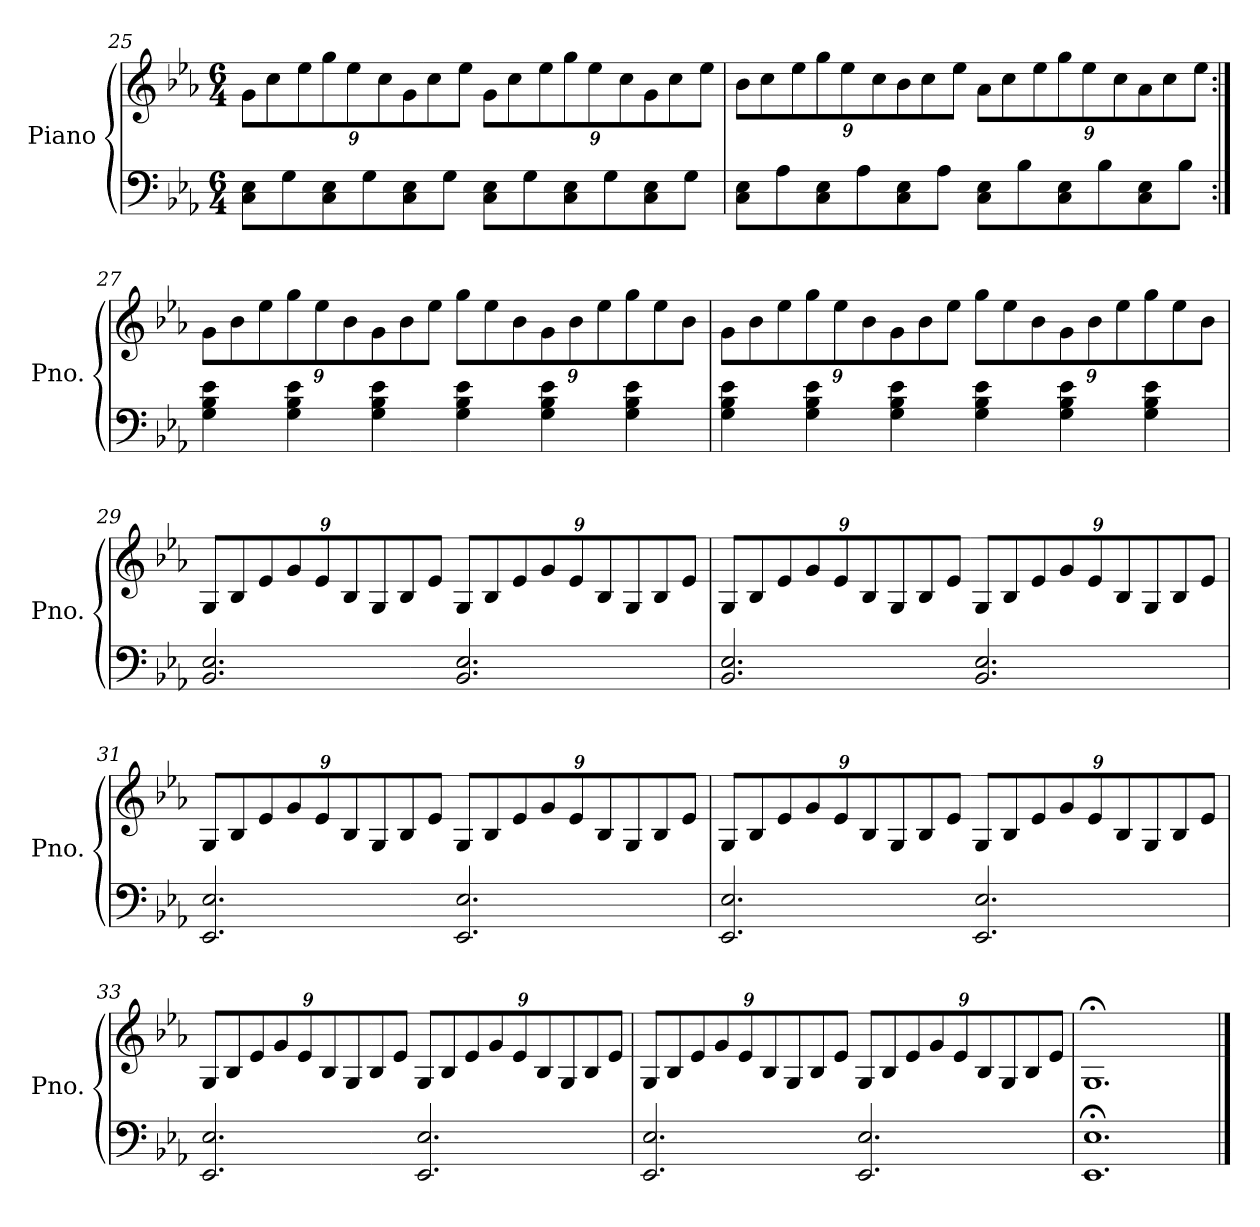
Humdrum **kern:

**kern	**kern
*part1	*part1
*staff2	*staff1
*I"Piano	*
*I'Pno.	*
!!LO:LB:g=z
*clefF4	*clefG2
*k[b-e-a-]	*k[b-e-a-]
*M6/4	*M6/4
*	*Xbrackettup
=25	=25
8C\ 8E-\L	12g\L
.	12cc\
8G\	.
.	12ee-\
8C\ 8E-\	12gg\
.	12ee-\
8G\	.
.	12cc\
8C\ 8E-\	12g\
.	12cc\
8G\J	.
.	12ee-\J
8C\ 8E-\L	12g\L
.	12cc\
8G\	.
.	12ee-\
8C\ 8E-\	12gg\
.	12ee-\
8G\	.
.	12cc\
8C\ 8E-\	12g\
.	12cc\
8G\J	.
.	12ee-\J
=26	=26
8C\ 8E-\L	12b-\L
.	12cc\
8A-\	.
.	12ee-\
8C\ 8E-\	12gg\
.	12ee-\
8A-\	.
.	12cc\
8C\ 8E-\	12b-\
.	12cc\
8A-\J	.
.	12ee-\J
8C\ 8E-\L	12a-\L
.	12cc\
8B-\	.
.	12ee-\
8C\ 8E-\	12gg\
.	12ee-\
8B-\	.
.	12cc\
8C\ 8E-\	12a-\
.	12cc\
8B-\J	.
.	12ee-\J
!!LO:LB:g=z
=27:|!	=27:|!
4G\ 4B-\ 4e-\	12g\L
.	12b-\
.	12ee-\
4G\ 4B-\ 4e-\	12gg\
.	12ee-\
.	12b-\
4G\ 4B-\ 4e-\	12g\
.	12b-\
.	12ee-\J
4G\ 4B-\ 4e-\	12gg\L
.	12ee-\
.	12b-\
4G\ 4B-\ 4e-\	12g\
.	12b-\
.	12ee-\
4G\ 4B-\ 4e-\	12gg\
.	12ee-\
.	12b-\J
=28	=28
4G\ 4B-\ 4e-\	12g\L
.	12b-\
.	12ee-\
4G\ 4B-\ 4e-\	12gg\
.	12ee-\
.	12b-\
4G\ 4B-\ 4e-\	12g\
.	12b-\
.	12ee-\J
4G\ 4B-\ 4e-\	12gg\L
.	12ee-\
.	12b-\
4G\ 4B-\ 4e-\	12g\
.	12b-\
.	12ee-\
4G\ 4B-\ 4e-\	12gg\
.	12ee-\
.	12b-\J
!!LO:PB:g=z
=29	=29
2.BB-/ 2.E-/	12G/L
.	12B-/
.	12e-/
.	12g/
.	12e-/
.	12B-/
.	12G/
.	12B-/
.	12e-/J
2.BB-/ 2.E-/	12G/L
.	12B-/
.	12e-/
.	12g/
.	12e-/
.	12B-/
.	12G/
.	12B-/
.	12e-/J
=30	=30
2.BB-/ 2.E-/	12G/L
.	12B-/
.	12e-/
.	12g/
.	12e-/
.	12B-/
.	12G/
.	12B-/
.	12e-/J
2.BB-/ 2.E-/	12G/L
.	12B-/
.	12e-/
.	12g/
.	12e-/
.	12B-/
.	12G/
.	12B-/
.	12e-/J
!!LO:LB:g=z
=31	=31
2.EE-/ 2.E-/	12G/L
.	12B-/
.	12e-/
.	12g/
.	12e-/
.	12B-/
.	12G/
.	12B-/
.	12e-/J
2.EE-/ 2.E-/	12G/L
.	12B-/
.	12e-/
.	12g/
.	12e-/
.	12B-/
.	12G/
.	12B-/
.	12e-/J
=32	=32
2.EE-/ 2.E-/	12G/L
.	12B-/
.	12e-/
.	12g/
.	12e-/
.	12B-/
.	12G/
.	12B-/
.	12e-/J
2.EE-/ 2.E-/	12G/L
.	12B-/
.	12e-/
.	12g/
.	12e-/
.	12B-/
.	12G/
.	12B-/
.	12e-/J
!!LO:LB:g=z
=33	=33
2.EE-/ 2.E-/	12G/L
.	12B-/
.	12e-/
.	12g/
.	12e-/
.	12B-/
.	12G/
.	12B-/
.	12e-/J
2.EE-/ 2.E-/	12G/L
.	12B-/
.	12e-/
.	12g/
.	12e-/
.	12B-/
.	12G/
.	12B-/
.	12e-/J
=34	=34
2.EE-/ 2.E-/	12G/L
.	12B-/
.	12e-/
.	12g/
.	12e-/
.	12B-/
.	12G/
.	12B-/
.	12e-/J
2.EE-/ 2.E-/	12G/L
.	12B-/
.	12e-/
.	12g/
.	12e-/
.	12B-/
.	12G/
.	12B-/
.	12e-/J
=35	=35
1.EE-;< 1.E-;<	1.G;<
==	==
*-	*-
